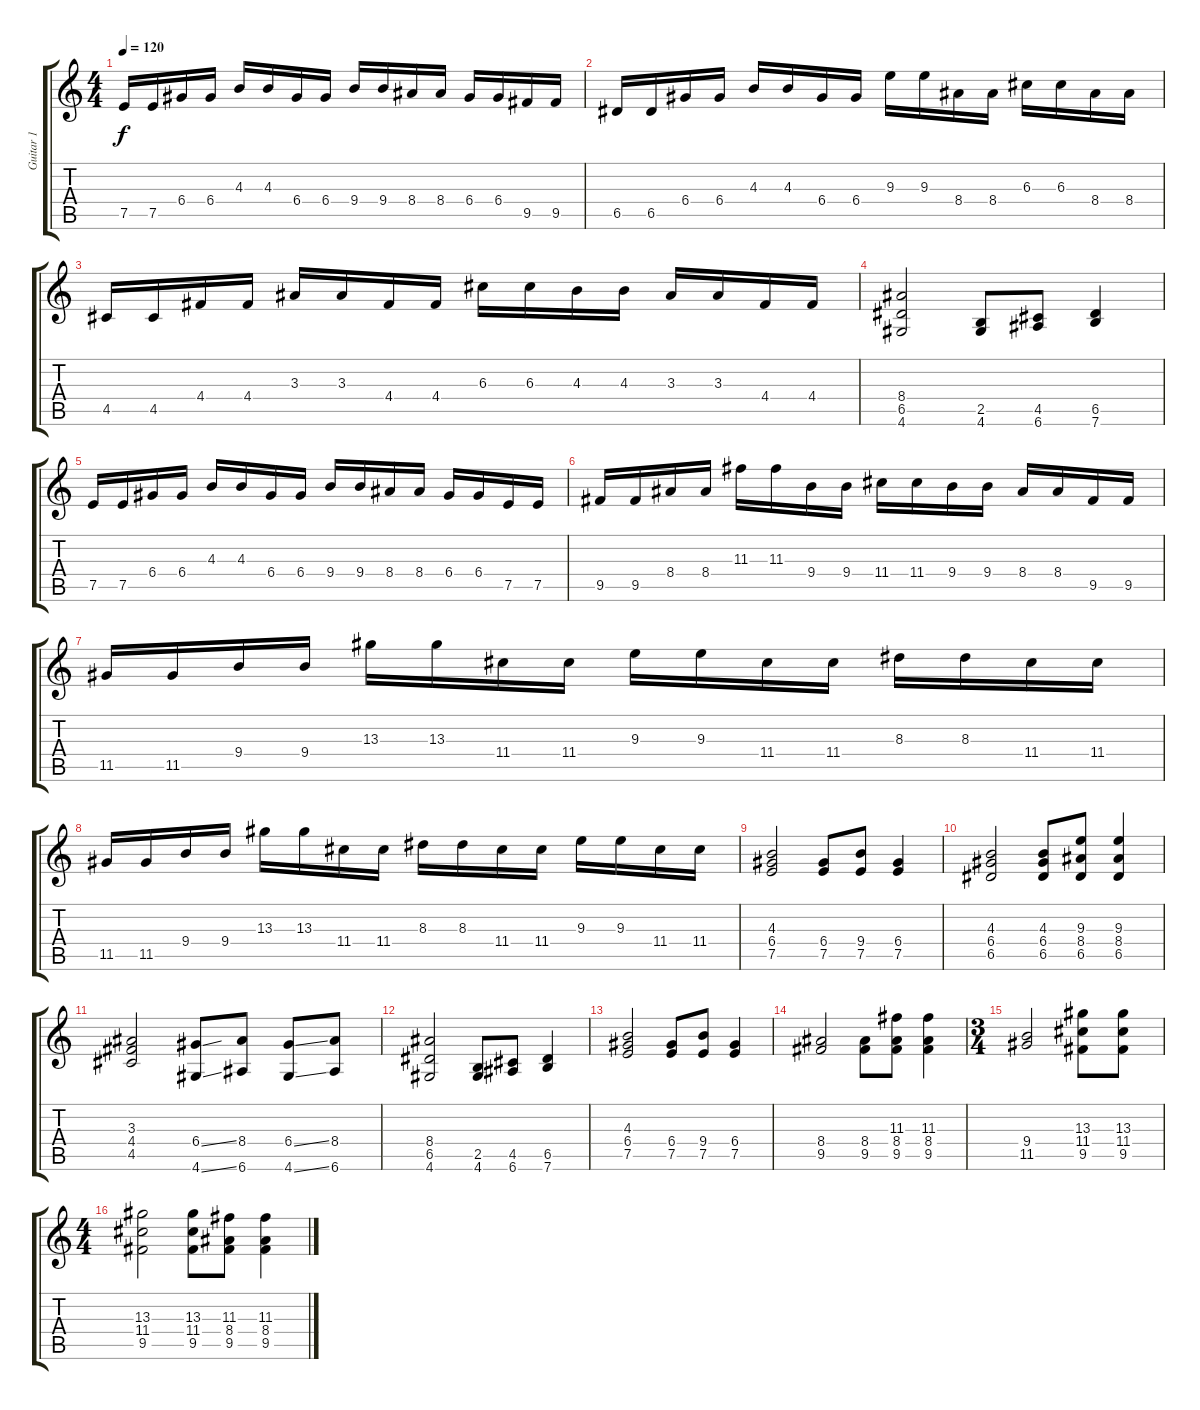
\track ("Guitar 1" "Guitar 1") {instrument distortionguitar}
\staff {score tabs}
\tuning (E4 B3 G3 D3 A2 E2) {hide}
\ts (4 4)
\tempo 120
\clef g2
\ks c
7.5.16{dy f} 7.5.16 6.4.16 6.4.16 4.3.16 4.3.16 6.4.16 6.4.16 9.4.16 9.4.16 8.4.16 8.4.16 6.4.16 6.4.16 9.5.16 9.5.16 |
6.5.16 6.5.16 6.4.16 6.4.16 4.3.16 4.3.16 6.4.16 6.4.16 9.3.16 9.3.16 8.4.16 8.4.16 6.3.16 6.3.16 8.4.16 8.4.16 |
4.5.16 4.5.16 4.4.16 4.4.16 3.3.16 3.3.16 4.4.16 4.4.16 6.3.16 6.3.16 4.3.16 4.3.16 3.3.16 3.3.16 4.4.16 4.4.16 |
(8.4 6.5 4.6).2 (2.5 4.6).8 (4.5 6.6).8 (6.5 7.6).4 |
7.5.16 7.5.16 6.4.16 6.4.16 4.3.16 4.3.16 6.4.16 6.4.16 9.4.16 9.4.16 8.4.16 8.4.16 6.4.16 6.4.16 7.5.16 7.5.16 |
9.5.16 9.5.16 8.4.16 8.4.16 11.3.16 11.3.16 9.4.16 9.4.16 11.4.16 11.4.16 9.4.16 9.4.16 8.4.16 8.4.16 9.5.16 9.5.16 |
11.5.16 11.5.16 9.4.16 9.4.16 13.3.16 13.3.16 11.4.16 11.4.16 9.3.16 9.3.16 11.4.16 11.4.16 8.3.16 8.3.16 11.4.16 11.4.16 |
11.5.16 11.5.16 9.4.16 9.4.16 13.3.16 13.3.16 11.4.16 11.4.16 8.3.16 8.3.16 11.4.16 11.4.16 9.3.16 9.3.16 11.4.16 11.4.16 |
(4.3 6.4 7.5).2 (6.4 7.5).8 (9.4 7.5).8 (6.4 7.5).4 |
(4.3 6.4 6.5).2 (4.3 6.4 6.5).8 (9.3 8.4 6.5).8 (9.3 8.4 6.5).4 |
(3.3 4.4 4.5).2 (6.4{ss} 4.6{ss}).8 (8.4 6.6).8 (6.4{ss} 4.6{ss}).8 (8.4 6.6).8 |
(8.4 6.5 4.6).2 (2.5 4.6).8 (4.5 6.6).8 (6.5 7.6).4 |
(4.3 6.4 7.5).2 (6.4 7.5).8 (9.4 7.5).8 (6.4 7.5).4 |
(8.4 9.5).2 (8.4 9.5).8 (11.3 8.4 9.5).8 (11.3 8.4 9.5).4 |
\ts (3 4)
(9.4 11.5).2 (13.3 11.4 9.5).8 (13.3 11.4 9.5).8 |
\ts (4 4)
(13.3 11.4 9.5).2 (13.3 11.4 9.5).8 (11.3 8.4 9.5).8 (11.3 8.4 9.5).4{volume 0}
